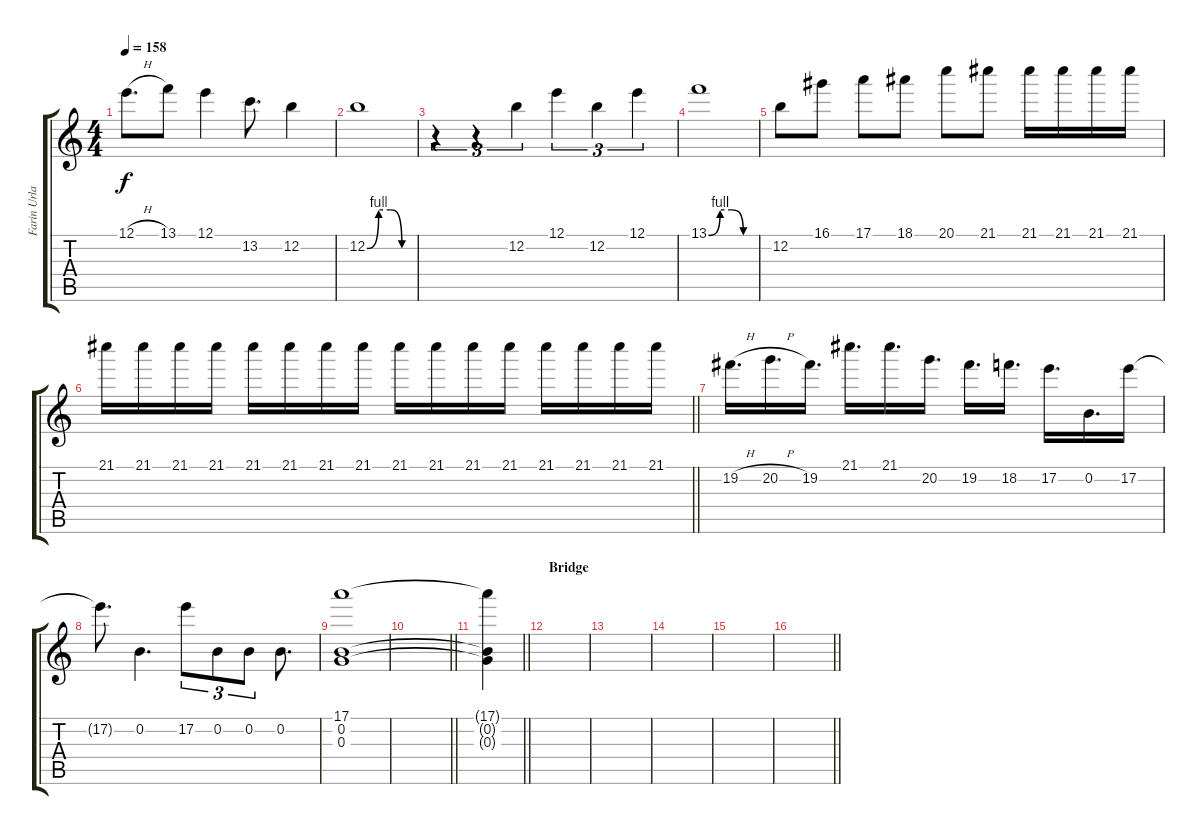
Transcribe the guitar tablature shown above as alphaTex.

\track ("Farin Urlaub II" "Farin Urla") {instrument overdrivenguitar}
\staff {score tabs}
\tuning (E4 B3 G3 D3 A2 E2) {hide}
\ts (4 4)
\tempo 158
\clef g2
\ks c
12.1{h}.8{d dy f} 13.1.8 12.1.4 13.2.8{d} 12.2.4 |
12.2{be (custom 0 0 15 4 30 4 45 0 60 0)}.1 |
r.4{tu (3 2)} r.4{tu (3 2)} 12.2.4{tu (3 2)} 12.1.4{tu (3 2)} 12.2.4{tu (3 2)} 12.1.4{tu (3 2)} |
13.1{be (custom 0 0 15 4 30 4 45 0 60 0)}.1 |
12.2.8 16.1.8 17.1.8 18.1.8 20.1.8 21.1.8 21.1.16 21.1.16 21.1.16 21.1.16 |
\barLineRight lightlight
21.1.16 21.1.16 21.1.16 21.1.16 21.1.16 21.1.16 21.1.16 21.1.16 21.1.16 21.1.16 21.1.16 21.1.16 21.1.16 21.1.16 21.1.16 21.1.16 |
19.2{h}.16{d} 20.2{h}.16{d} 19.2.16{d} 21.1.16{d} 21.1.16{d} 20.2.16{d} 19.2.16{d} 18.2.16{d} 17.2.16{d} 0.2.16{d} 17.2.16 |
17.2{t}.8{d} 0.2.4{d} 17.2.8{tu (3 2)} 0.2.8{tu (3 2)} 0.2.8{tu (3 2)} 0.2.8{d} |
(17.1 0.2 0.3).1 |
\barLineRight lightlight
|
\barLineRight lightlight
(17.1{t} 0.2{t} 0.3{t}).4 |
\section ("" "Bridge")
|
|
|
|
\barLineRight lightlight
